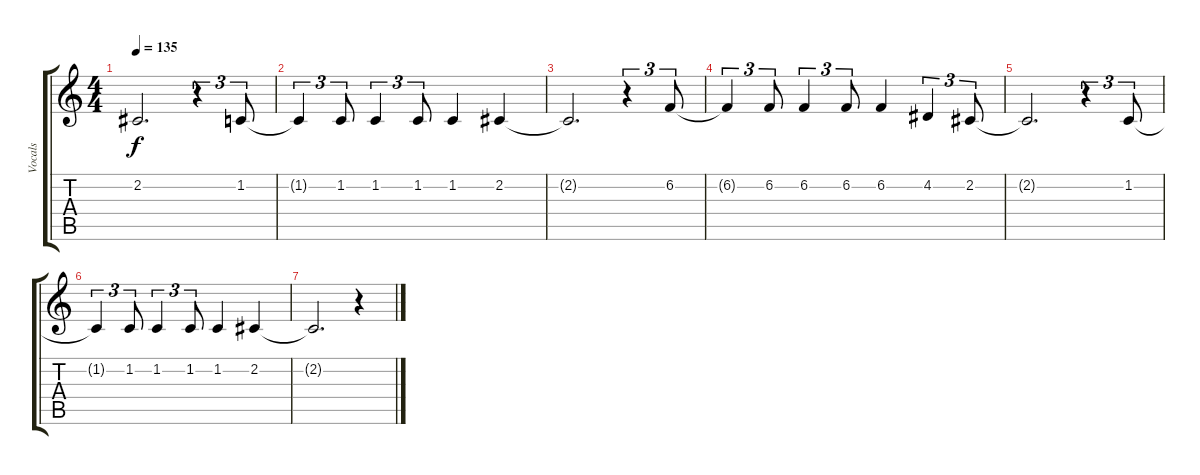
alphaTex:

\track ("Vocals" "Vocals") {instrument altosax}
\staff {score tabs}
\tuning (E4 B3 G3 D3 A2 E2) {hide}
\ts (4 4)
\tempo 135
\clef g2
\ks c
2.2{t}.2{d dy f} r.4{tu (3 2)} 1.2.8{tu (3 2)} |
1.2{t}.4{tu (3 2)} 1.2.8{tu (3 2)} 1.2.4{tu (3 2)} 1.2.8{tu (3 2)} 1.2.4 2.2.4 |
2.2{t}.2{d} r.4{tu (3 2)} 6.2.8{tu (3 2)} |
6.2{t}.4{tu (3 2)} 6.2.8{tu (3 2)} 6.2.4{tu (3 2)} 6.2.8{tu (3 2)} 6.2.4 4.2.4{tu (3 2)} 2.2.8{tu (3 2)} |
2.2{t}.2{d} r.4{tu (3 2)} 1.2.8{tu (3 2)} |
1.2{t}.4{tu (3 2)} 1.2.8{tu (3 2)} 1.2.4{tu (3 2)} 1.2.8{tu (3 2)} 1.2.4 2.2.4 |
2.2{t}.2{d} r.4
